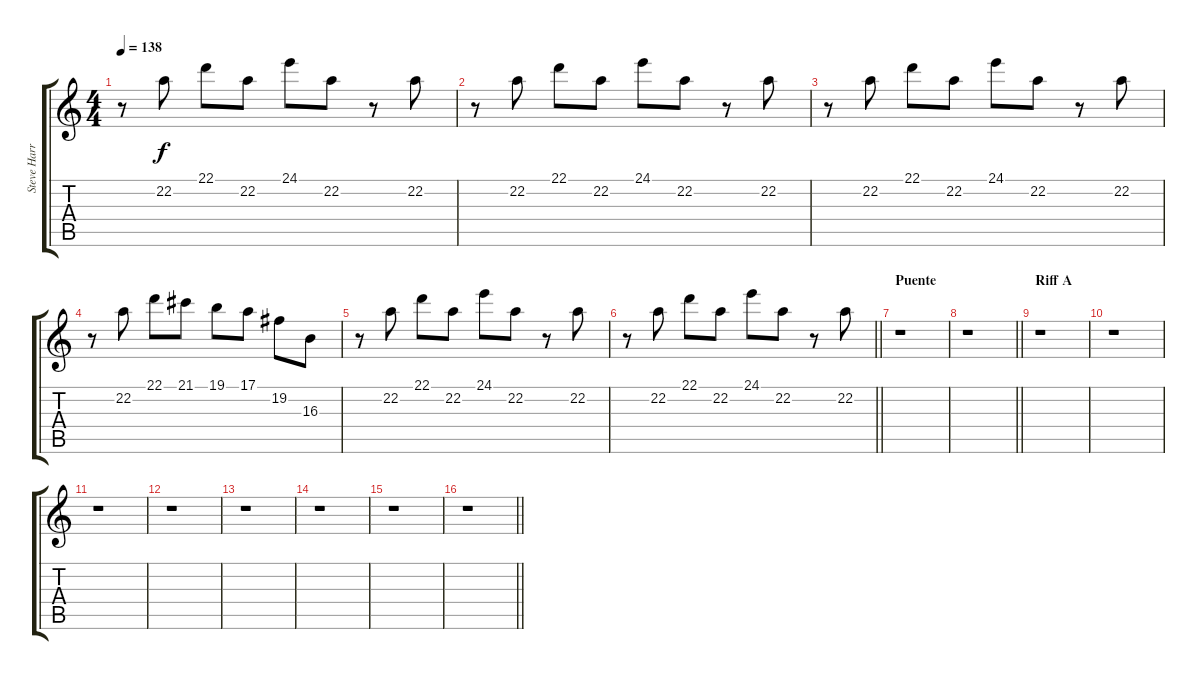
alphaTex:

\track ("Steve Harris (Sintetizador)" "Steve Harr") {instrument stringensemble1}
\staff {score tabs}
\tuning (E4 B3 G3 D3 A2 E2) {hide}
\ts (4 4)
\tempo 138
\clef g2
\ks c
r.8{dy f} 22.2.8 22.1.8 22.2.8 24.1.8 22.2.8 r.8 22.2.8 |
r.8 22.2.8 22.1.8 22.2.8 24.1.8 22.2.8 r.8 22.2.8 |
r.8 22.2.8 22.1.8 22.2.8 24.1.8 22.2.8 r.8 22.2.8 |
r.8 22.2.8 22.1.8 21.1.8 19.1.8 17.1.8 19.2.8 16.3.8 |
r.8 22.2.8 22.1.8 22.2.8 24.1.8 22.2.8 r.8 22.2.8 |
\barLineRight lightlight
r.8 22.2.8 22.1.8 22.2.8 24.1.8 22.2.8 r.8 22.2.8 |
\section ("" "Puente")
r.1 |
\barLineRight lightlight
r.1 |
\section ("" "Riff A")
r.1 |
r.1 |
r.1 |
r.1 |
r.1 |
r.1 |
r.1 |
\barLineRight lightlight
r.1
